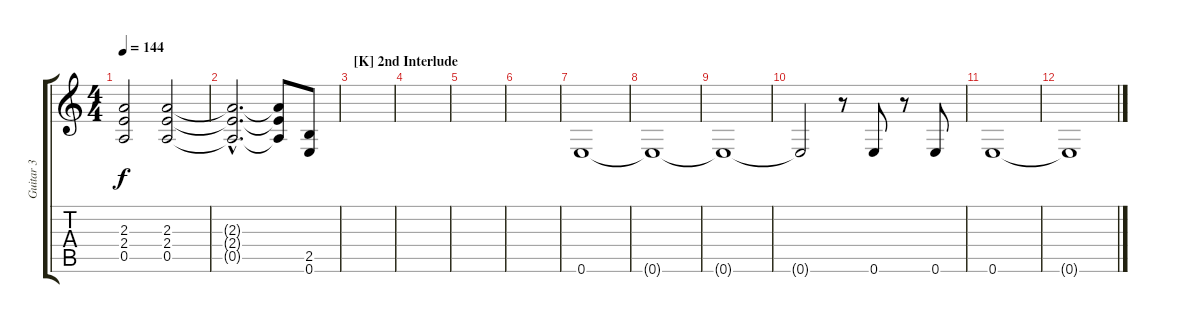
\track ("Guitar 3" "Guitar 3") {instrument distortionguitar}
\staff {score tabs}
\tuning (E4 B3 G3 D3 A2 E2) {hide}
\ts (4 4)
\tempo 144
\clef g2
\ks c
(2.3 2.4 0.5).2{dy f} (2.3 2.4 0.5).2 |
(2.3{hac t} 2.4{hac t} 0.5{hac t}).2{d} (2.3{t} 2.4{t} 0.5{t}).8 (2.5 0.6).8 |
\section ("" "[K] 2nd Interlude")
|
|
|
|
0.6.1 |
0.6{t}.1 |
0.6{t}.1 |
0.6{t}.2 r.8 0.6.8 r.8 0.6.8 |
0.6.1 |
0.6{t}.1
